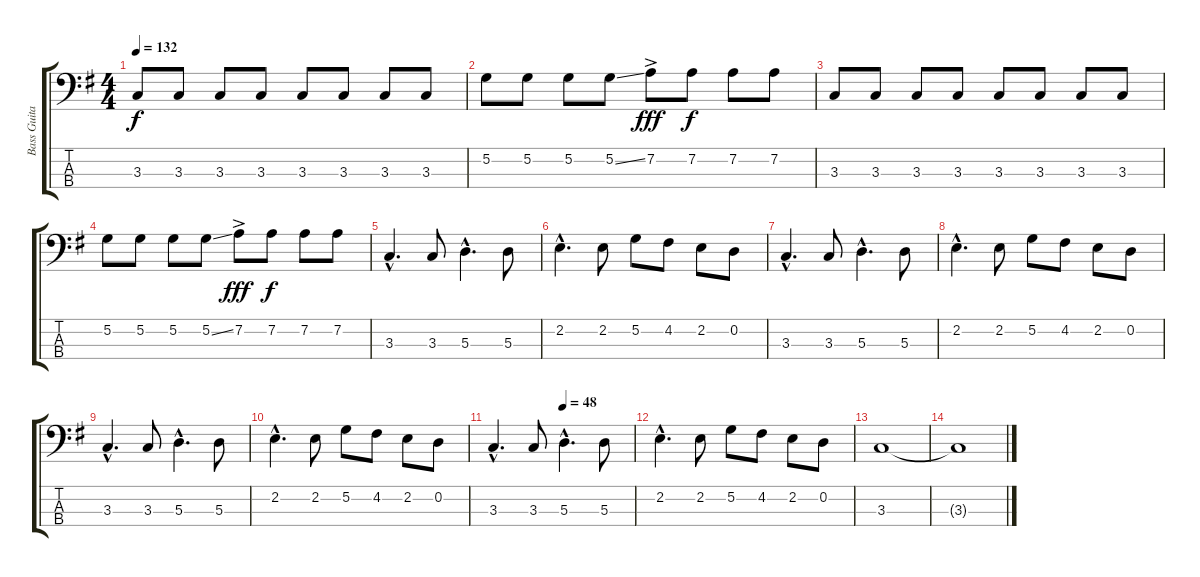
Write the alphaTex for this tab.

\track ("Bass Guitar" "Bass Guita") {instrument electricbassfinger}
\staff {score tabs}
\tuning (G2 D2 A1 E1) {hide}
\ts (4 4)
\tempo 132
\clef f4
\ks g
3.3.8{dy f} 3.3.8 3.3.8 3.3.8 3.3.8 3.3.8 3.3.8 3.3.8 |
5.2.8 5.2.8 5.2.8 5.2{ss}.8 7.2{ac}.8{dy fff} 7.2.8{dy f} 7.2.8 7.2.8 |
3.3.8 3.3.8 3.3.8 3.3.8 3.3.8 3.3.8 3.3.8 3.3.8 |
5.2.8 5.2.8 5.2.8 5.2{ss}.8 7.2{ac}.8{dy fff} 7.2.8{dy f} 7.2.8 7.2.8 |
3.3{hac}.4{d} 3.3.8 5.3{hac}.4{d} 5.3.8 |
2.2{hac}.4{d} 2.2.8 5.2.8 4.2.8 2.2.8 0.2.8 |
3.3{hac}.4{d} 3.3.8 5.3{hac}.4{d} 5.3.8 |
2.2{hac}.4{d} 2.2.8 5.2.8 4.2.8 2.2.8 0.2.8 |
3.3{hac}.4{d} 3.3.8 5.3{hac}.4{d} 5.3.8 |
2.2{hac}.4{d} 2.2.8 5.2.8 4.2.8 2.2.8 0.2.8 |
\tempo (48 0.5)
3.3{hac}.4{d} 3.3.8 5.3{hac}.4{d} 5.3.8 |
2.2{hac}.4{d} 2.2.8 5.2.8 4.2.8 2.2.8 0.2.8 |
3.3.1 |
3.3{t}.1
